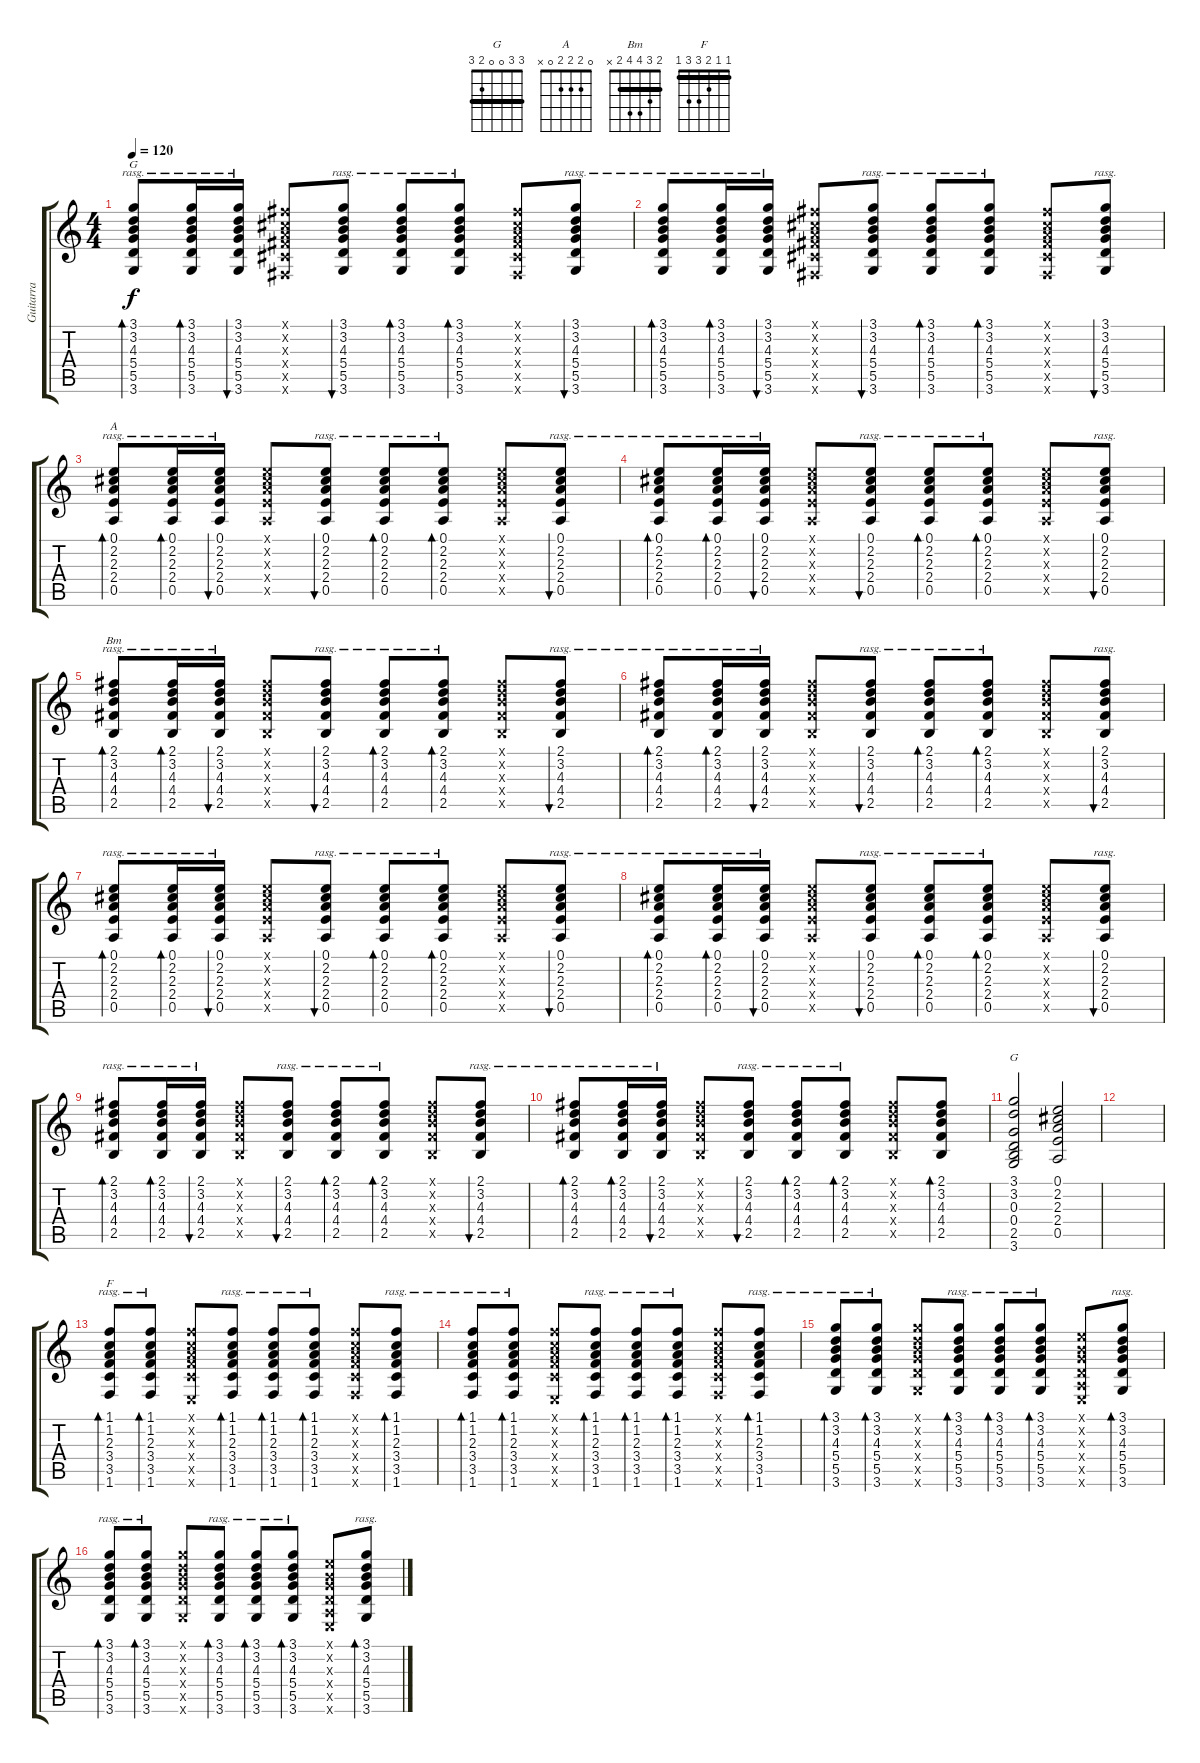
\track ("Guitarra" "Guitarra") {instrument acousticguitarsteel}
\staff {score tabs}
\tuning (E4 B3 G3 D3 A2 E2) {hide}
\chord ("G" 3 3 4 5 5 3) {barre 3}
\chord ("A" 0 2 2 2 0 x)
\chord ("Bm" 2 3 4 4 2 x) {barre 2}
\chord ("G" 3 3 0 0 2 3) {barre 3}
\chord ("F" 1 1 2 3 3 1) {barre 1}
\ts (4 4)
\tempo 120
\clef g2
\ks c
(3.1 3.2 4.3 5.4 5.5 3.6).8{bd 30 ch "G" rasg ii dy f} (3.1 3.2 4.3 5.4 5.5 3.6).16{bd 30 rasg ii} (3.1 3.2 4.3 5.4 5.5 3.6).16{bu 30 rasg ii} (2.1{x} 2.2{x} 2.3{x} 4.4{x} 4.5{x} 2.6{x}).8 (3.1 3.2 4.3 5.4 5.5 3.6).8{bu 30 rasg ii} (3.1 3.2 4.3 5.4 5.5 3.6).8{bd 60 rasg ii} (3.1 3.2 4.3 5.4 5.5 3.6).8{bd 60 rasg ii} (2.1{x} 2.2{x} 2.3{x} 4.4{x} 4.5{x} 2.6{x}).8 (3.1 3.2 4.3 5.4 5.5 3.6).8{bu 120 rasg ii} |
(3.1 3.2 4.3 5.4 5.5 3.6).8{bd 30 rasg ii} (3.1 3.2 4.3 5.4 5.5 3.6).16{bd 30 rasg ii} (3.1 3.2 4.3 5.4 5.5 3.6).16{bu 30 rasg ii} (2.1{x} 2.2{x} 2.3{x} 4.4{x} 4.5{x} 2.6{x}).8 (3.1 3.2 4.3 5.4 5.5 3.6).8{bu 30 rasg ii} (3.1 3.2 4.3 5.4 5.5 3.6).8{bd 60 rasg ii} (3.1 3.2 4.3 5.4 5.5 3.6).8{bd 60 rasg ii} (2.1{x} 2.2{x} 2.3{x} 4.4{x} 4.5{x} 2.6{x}).8 (3.1 3.2 4.3 5.4 5.5 3.6).8{bu 120 rasg ii} |
(0.1 2.2 2.3 2.4 0.5).8{bd 30 ch "A" rasg ii} (0.1 2.2 2.3 2.4 0.5).16{bd 30 rasg ii} (0.1 2.2 2.3 2.4 0.5).16{bu 30 rasg ii} (0.1{x} 2.2{x} 2.3{x} 2.4{x} 0.5{x}).8 (0.1 2.2 2.3 2.4 0.5).8{bu 30 rasg ii} (0.1 2.2 2.3 2.4 0.5).8{bd 60 rasg ii} (0.1 2.2 2.3 2.4 0.5).8{bd 60 rasg ii} (0.1{x} 2.2{x} 2.3{x} 2.4{x} 0.5{x}).8 (0.1 2.2 2.3 2.4 0.5).8{bu 120 rasg ii} |
(0.1 2.2 2.3 2.4 0.5).8{bd 30 rasg ii} (0.1 2.2 2.3 2.4 0.5).16{bd 30 rasg ii} (0.1 2.2 2.3 2.4 0.5).16{bu 30 rasg ii} (0.1{x} 2.2{x} 2.3{x} 2.4{x} 0.5{x}).8 (0.1 2.2 2.3 2.4 0.5).8{bu 30 rasg ii} (0.1 2.2 2.3 2.4 0.5).8{bd 60 rasg ii} (0.1 2.2 2.3 2.4 0.5).8{bd 60 rasg ii} (0.1{x} 2.2{x} 2.3{x} 2.4{x} 0.5{x}).8 (0.1 2.2 2.3 2.4 0.5).8{bu 120 rasg ii} |
(2.1 3.2 4.3 4.4 2.5).8{bd 30 ch "Bm" rasg ii} (2.1 3.2 4.3 4.4 2.5).16{bd 30 rasg ii} (2.1 3.2 4.3 4.4 2.5).16{bu 30 rasg ii} (2.1{x} 3.2{x} 4.3{x} 4.4{x} 2.5{x}).8 (2.1 3.2 4.3 4.4 2.5).8{bu 30 rasg ii} (2.1 3.2 4.3 4.4 2.5).8{bd 60 rasg ii} (2.1 3.2 4.3 4.4 2.5).8{bd 60 rasg ii} (2.1{x} 3.2{x} 4.3{x} 4.4{x} 2.5{x}).8 (2.1 3.2 4.3 4.4 2.5).8{bu 120 rasg ii} |
(2.1 3.2 4.3 4.4 2.5).8{bd 30 rasg ii} (2.1 3.2 4.3 4.4 2.5).16{bd 30 rasg ii} (2.1 3.2 4.3 4.4 2.5).16{bu 30 rasg ii} (2.1{x} 3.2{x} 4.3{x} 4.4{x} 2.5{x}).8 (2.1 3.2 4.3 4.4 2.5).8{bu 30 rasg ii} (2.1 3.2 4.3 4.4 2.5).8{bd 60 rasg ii} (2.1 3.2 4.3 4.4 2.5).8{bd 60 rasg ii} (2.1{x} 3.2{x} 4.3{x} 4.4{x} 2.5{x}).8 (2.1 3.2 4.3 4.4 2.5).8{bu 120 rasg ii} |
(0.1 2.2 2.3 2.4 0.5).8{bd 30 rasg ii} (0.1 2.2 2.3 2.4 0.5).16{bd 30 rasg ii} (0.1 2.2 2.3 2.4 0.5).16{bu 30 rasg ii} (0.1{x} 2.2{x} 2.3{x} 2.4{x} 0.5{x}).8 (0.1 2.2 2.3 2.4 0.5).8{bu 30 rasg ii} (0.1 2.2 2.3 2.4 0.5).8{bd 60 rasg ii} (0.1 2.2 2.3 2.4 0.5).8{bd 60 rasg ii} (0.1{x} 2.2{x} 2.3{x} 2.4{x} 0.5{x}).8 (0.1 2.2 2.3 2.4 0.5).8{bu 120 rasg ii} |
(0.1 2.2 2.3 2.4 0.5).8{bd 30 rasg ii} (0.1 2.2 2.3 2.4 0.5).16{bd 30 rasg ii} (0.1 2.2 2.3 2.4 0.5).16{bu 30 rasg ii} (0.1{x} 2.2{x} 2.3{x} 2.4{x} 0.5{x}).8 (0.1 2.2 2.3 2.4 0.5).8{bu 30 rasg ii} (0.1 2.2 2.3 2.4 0.5).8{bd 60 rasg ii} (0.1 2.2 2.3 2.4 0.5).8{bd 60 rasg ii} (0.1{x} 2.2{x} 2.3{x} 2.4{x} 0.5{x}).8 (0.1 2.2 2.3 2.4 0.5).8{bu 120 rasg ii} |
(2.1 3.2 4.3 4.4 2.5).8{bd 30 rasg ii} (2.1 3.2 4.3 4.4 2.5).16{bd 30 rasg ii} (2.1 3.2 4.3 4.4 2.5).16{bu 30 rasg ii} (2.1{x} 3.2{x} 4.3{x} 4.4{x} 2.5{x}).8 (2.1 3.2 4.3 4.4 2.5).8{bu 30 rasg ii} (2.1 3.2 4.3 4.4 2.5).8{bd 60 rasg ii} (2.1 3.2 4.3 4.4 2.5).8{bd 60 rasg ii} (2.1{x} 3.2{x} 4.3{x} 4.4{x} 2.5{x}).8 (2.1 3.2 4.3 4.4 2.5).8{bu 120 rasg ii} |
(2.1 3.2 4.3 4.4 2.5).8{bd 30 rasg ii} (2.1 3.2 4.3 4.4 2.5).16{bd 30 rasg ii} (2.1 3.2 4.3 4.4 2.5).16{bu 30 rasg ii} (2.1{x} 3.2{x} 4.3{x} 4.4{x} 2.5{x}).8 (2.1 3.2 4.3 4.4 2.5).8{bu 30 rasg ii} (2.1 3.2 4.3 4.4 2.5).8{bd 60 rasg ii} (2.1 3.2 4.3 4.4 2.5).8{bd 60 rasg ii} (2.1{x} 3.2{x} 4.3{x} 4.4{x} 2.5{x}).8 (2.1 3.2 4.3 4.4 2.5).8{bd 60} |
(3.1 3.2 0.3 0.4 2.5 3.6).2{ch "G"} (0.1 2.2 2.3 2.4 0.5).2 |
|
(1.1 1.2 2.3 3.4 3.5 1.6).8{bd 30 ch "F" rasg ii} (1.1 1.2 2.3 3.4 3.5 1.6).8{bd 30 rasg ii} (1.1{x} 1.2{x} 2.3{x} 3.4{x} 3.5{x} 0.6{x}).8 (1.1 1.2 2.3 3.4 3.5 1.6).8{bd 30 rasg ii} (1.1 1.2 2.3 3.4 3.5 1.6).8{bd 30 rasg ii} (1.1 1.2 2.3 3.4 3.5 1.6).8{bd 30 rasg ii} (1.1{x} 1.2{x} 2.3{x} 3.4{x} 3.5{x} 1.6{x}).8 (1.1 1.2 2.3 3.4 3.5 1.6).8{bd 30 rasg ii} |
(1.1 1.2 2.3 3.4 3.5 1.6).8{bd 30 rasg ii} (1.1 1.2 2.3 3.4 3.5 1.6).8{bd 30 rasg ii} (1.1{x} 1.2{x} 2.3{x} 3.4{x} 3.5{x} 0.6{x}).8 (1.1 1.2 2.3 3.4 3.5 1.6).8{bd 30 rasg ii} (1.1 1.2 2.3 3.4 3.5 1.6).8{bd 30 rasg ii} (1.1 1.2 2.3 3.4 3.5 1.6).8{bd 30 rasg ii} (1.1{x} 1.2{x} 2.3{x} 3.4{x} 3.5{x} 1.6{x}).8 (1.1 1.2 2.3 3.4 3.5 1.6).8{bd 30 rasg ii} |
(3.1 3.2 4.3 5.4 5.5 3.6).8{bd 30 rasg ii} (3.1 3.2 4.3 5.4 5.5 3.6).8{bd 30 rasg ii} (3.1{x} 3.2{x} 4.3{x} 5.4{x} 5.5{x} 3.6{x}).8 (3.1 3.2 4.3 5.4 5.5 3.6).8{bd 30 rasg ii} (3.1 3.2 4.3 5.4 5.5 3.6).8{bd 30 rasg ii} (3.1 3.2 4.3 5.4 5.5 3.6).8{bd 30 rasg ii} (0.1{x} 0.2{x} 0.3{x} 0.4{x} 0.5{x} 0.6{x}).8 (3.1 3.2 4.3 5.4 5.5 3.6).8{bd 30 rasg ii} |
(3.1 3.2 4.3 5.4 5.5 3.6).8{bd 30 rasg ii} (3.1 3.2 4.3 5.4 5.5 3.6).8{bd 30 rasg ii} (3.1{x} 3.2{x} 4.3{x} 5.4{x} 5.5{x} 3.6{x}).8 (3.1 3.2 4.3 5.4 5.5 3.6).8{bd 30 rasg ii} (3.1 3.2 4.3 5.4 5.5 3.6).8{bd 30 rasg ii} (3.1 3.2 4.3 5.4 5.5 3.6).8{bd 30 rasg ii} (0.1{x} 0.2{x} 0.3{x} 0.4{x} 0.5{x} 0.6{x}).8 (3.1 3.2 4.3 5.4 5.5 3.6).8{bd 30 rasg ii}
